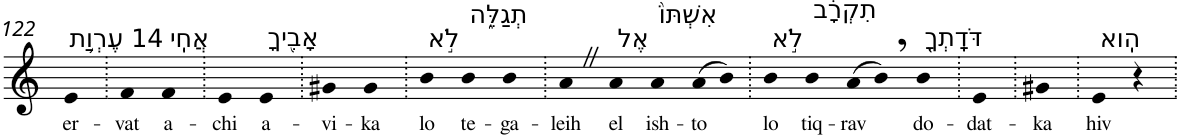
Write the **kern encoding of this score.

**kern	**text
*part1	*part1
*staff1	*staff1
*I"Piano	*
*I'Pno	*
!!LO:PB:g=z
*clefG2	*
*k[]	*
=122	=122
!LO:TX:a:t=14 עֶרְוַ֥ת	!
!	!LO:LY:b
4e	er-
=123.	=123.
!	!LO:LY:b
4f	-vat
!LO:TX:a:t=אֲחִֽי	!
!	!LO:LY:b
4f	a-
=124.	=124.
!	!LO:LY:b
4e	-chi
!LO:TX:a:t=אָבִ֖יךָ	!
!	!LO:LY:b
4e	a-
=125.	=125.
!	!LO:LY:b
4g#X	-vi-
!	!LO:LY:b
4g#	-ka
=126.	=126.
!LO:TX:a:t=לֹ֣א	!
!	!LO:LY:b
4b	lo
!LO:TX:a:t=תְגַלֵּ֑ה	!
!	!LO:LY:b
4b	te-
!	!LO:LY:b
4b	-ga-
=127.	=127.
!	!LO:LY:b
4aZ	-leih
!LO:TX:a:t=אֶל	!
!	!LO:LY:b
4a	el
!LO:TX:a:t=אִשְׁתּוֹ֙	!
!	!LO:LY:b
4a	ish-
!	!LO:LY:b
(>8a	-to
8b)	.
=128.	=128.
!LO:TX:a:t=לֹ֣א	!
!	!LO:LY:b
4b	lo
!LO:TX:a:t=תִקְרָ֔ב	!
!	!LO:LY:b
4b	tiq-
!	!LO:LY:b
(>8a	-rav
8b,)	.
!LO:TX:a:t=דֹּדָֽתְךָ֖	!
!	!LO:LY:b
4b	do-
=129.	=129.
!	!LO:LY:b
4e	-dat-
=130.	=130.
!	!LO:LY:b
4g#X	-ka
=131.	=131.
!LO:TX:a:t=הִֽוא	!
!	!LO:LY:b
4e	hiv
4r	.
=.	=.
*-	*-
